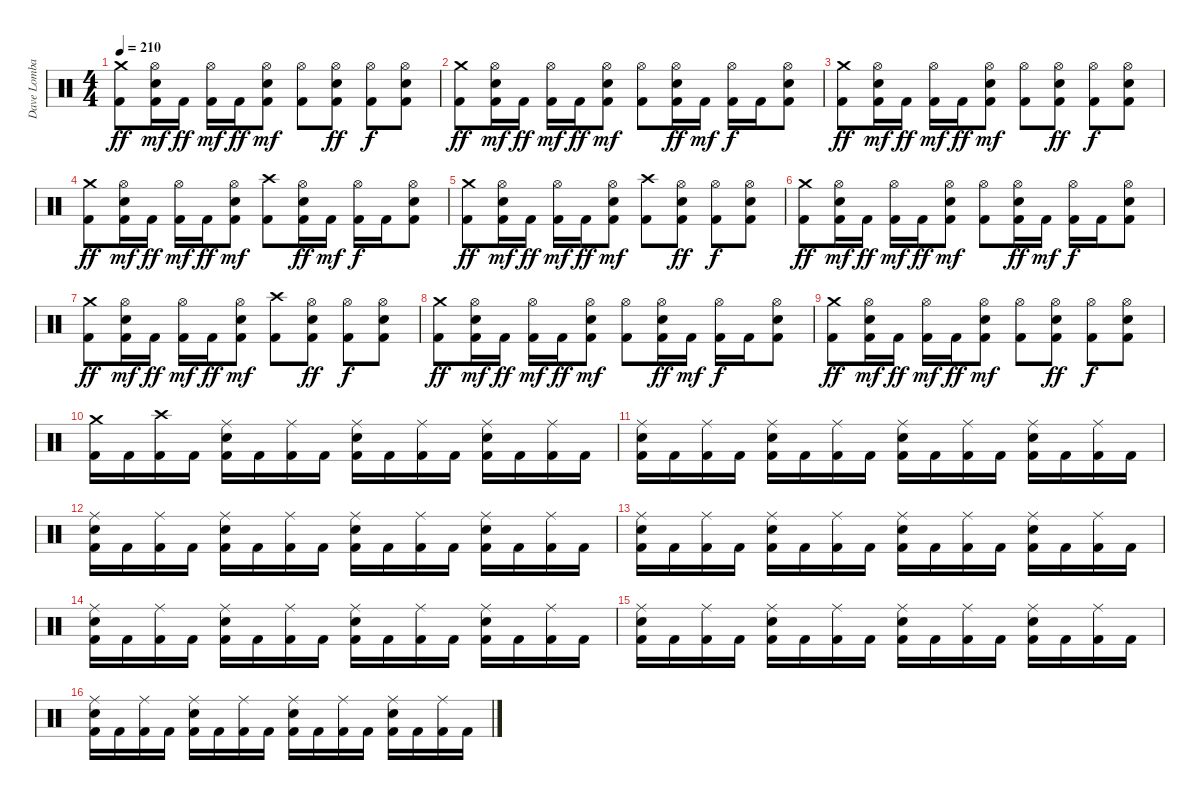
\track ("Dave Lombardo" "Dave Lomba") {instrument percussion}
\staff {score}
\articulation defaults
\ts (4 4)
\tempo 210
\clef neutral
\ks c
("Kick (hit) 2" "Crash medium (hit)").8{dy ff} ("Kick (hit) 2" "Electric Snare (hit)" "Hi-Hat (open)").16{dy mf} "Kick (hit) 2".16{dy ff} ("Kick (hit) 2" "Hi-Hat (open)").16{dy mf} "Kick (hit) 2".16{dy ff} ("Kick (hit) 2" "Electric Snare (hit)" "Hi-Hat (open)").8{dy mf} ("Kick (hit) 2" "Hi-Hat (open)").8 ("Kick (hit) 2" "Electric Snare (hit)" "Hi-Hat (open)").8{dy ff} ("Kick (hit) 2" "Hi-Hat (open)").8{dy f} ("Kick (hit) 2" "Electric Snare (hit)" "Hi-Hat (open)").8 |
("Kick (hit) 2" "Crash medium (hit)").8{dy ff} ("Kick (hit) 2" "Electric Snare (hit)" "Hi-Hat (open)").16{dy mf} "Kick (hit) 2".16{dy ff} ("Kick (hit) 2" "Hi-Hat (open)").16{dy mf} "Kick (hit) 2".16{dy ff} ("Kick (hit) 2" "Electric Snare (hit)" "Hi-Hat (open)").8{dy mf} ("Kick (hit) 2" "Hi-Hat (open)").8 ("Kick (hit) 2" "Electric Snare (hit)" "Hi-Hat (open)").16{dy ff} "Kick (hit) 2".16{dy mf} ("Kick (hit) 2" "Hi-Hat (open)").16{dy f} "Kick (hit) 2".16 ("Kick (hit) 2" "Electric Snare (hit)" "Hi-Hat (open)").8 |
("Kick (hit) 2" "Crash medium (hit)").8{dy ff} ("Kick (hit) 2" "Electric Snare (hit)" "Hi-Hat (open)").16{dy mf} "Kick (hit) 2".16{dy ff} ("Kick (hit) 2" "Hi-Hat (open)").16{dy mf} "Kick (hit) 2".16{dy ff} ("Kick (hit) 2" "Electric Snare (hit)" "Hi-Hat (open)").8{dy mf} ("Kick (hit) 2" "Hi-Hat (open)").8 ("Kick (hit) 2" "Electric Snare (hit)" "Hi-Hat (open)").8{dy ff} ("Kick (hit) 2" "Hi-Hat (open)").8{dy f} ("Kick (hit) 2" "Electric Snare (hit)" "Hi-Hat (open)").8 |
("Kick (hit) 2" "Crash medium (hit)").8{dy ff} ("Kick (hit) 2" "Electric Snare (hit)" "Hi-Hat (open)").16{dy mf} "Kick (hit) 2".16{dy ff} ("Kick (hit) 2" "Hi-Hat (open)").16{dy mf} "Kick (hit) 2".16{dy ff} ("Kick (hit) 2" "Electric Snare (hit)" "Hi-Hat (open)").8{dy mf} ("Kick (hit) 2" "Crash high (hit)").8 ("Kick (hit) 2" "Electric Snare (hit)" "Hi-Hat (open)").16{dy ff} "Kick (hit) 2".16{dy mf} ("Kick (hit) 2" "Hi-Hat (open)").16{dy f} "Kick (hit) 2".16 ("Kick (hit) 2" "Electric Snare (hit)" "Hi-Hat (open)").8 |
("Kick (hit) 2" "Crash medium (hit)").8{dy ff} ("Kick (hit) 2" "Electric Snare (hit)" "Hi-Hat (open)").16{dy mf} "Kick (hit) 2".16{dy ff} ("Kick (hit) 2" "Hi-Hat (open)").16{dy mf} "Kick (hit) 2".16{dy ff} ("Kick (hit) 2" "Electric Snare (hit)" "Hi-Hat (open)").8{dy mf} ("Kick (hit) 2" "Crash high (hit)").8 ("Kick (hit) 2" "Electric Snare (hit)" "Hi-Hat (open)").8{dy ff} ("Kick (hit) 2" "Hi-Hat (open)").8{dy f} ("Kick (hit) 2" "Electric Snare (hit)" "Hi-Hat (open)").8 |
("Kick (hit) 2" "Crash medium (hit)").8{dy ff} ("Kick (hit) 2" "Electric Snare (hit)" "Hi-Hat (open)").16{dy mf} "Kick (hit) 2".16{dy ff} ("Kick (hit) 2" "Hi-Hat (open)").16{dy mf} "Kick (hit) 2".16{dy ff} ("Kick (hit) 2" "Electric Snare (hit)" "Hi-Hat (open)").8{dy mf} ("Kick (hit) 2" "Hi-Hat (open)").8 ("Kick (hit) 2" "Electric Snare (hit)" "Hi-Hat (open)").16{dy ff} "Kick (hit) 2".16{dy mf} ("Kick (hit) 2" "Hi-Hat (open)").16{dy f} "Kick (hit) 2".16 ("Kick (hit) 2" "Electric Snare (hit)" "Hi-Hat (open)").8 |
("Kick (hit) 2" "Crash medium (hit)").8{dy ff} ("Kick (hit) 2" "Electric Snare (hit)" "Hi-Hat (open)").16{dy mf} "Kick (hit) 2".16{dy ff} ("Kick (hit) 2" "Hi-Hat (open)").16{dy mf} "Kick (hit) 2".16{dy ff} ("Kick (hit) 2" "Electric Snare (hit)" "Hi-Hat (open)").8{dy mf} ("Kick (hit) 2" "Crash high (hit)").8 ("Kick (hit) 2" "Electric Snare (hit)" "Hi-Hat (open)").8{dy ff} ("Kick (hit) 2" "Hi-Hat (open)").8{dy f} ("Kick (hit) 2" "Electric Snare (hit)" "Hi-Hat (open)").8 |
("Kick (hit) 2" "Crash medium (hit)").8{dy ff} ("Kick (hit) 2" "Electric Snare (hit)" "Hi-Hat (open)").16{dy mf} "Kick (hit) 2".16{dy ff} ("Kick (hit) 2" "Hi-Hat (open)").16{dy mf} "Kick (hit) 2".16{dy ff} ("Kick (hit) 2" "Electric Snare (hit)" "Hi-Hat (open)").8{dy mf} ("Kick (hit) 2" "Hi-Hat (open)").8 ("Kick (hit) 2" "Electric Snare (hit)" "Hi-Hat (open)").16{dy ff} "Kick (hit) 2".16{dy mf} ("Kick (hit) 2" "Hi-Hat (open)").16{dy f} "Kick (hit) 2".16 ("Kick (hit) 2" "Electric Snare (hit)" "Hi-Hat (open)").8 |
("Kick (hit) 2" "Crash medium (hit)").8{dy ff} ("Kick (hit) 2" "Electric Snare (hit)" "Hi-Hat (open)").16{dy mf} "Kick (hit) 2".16{dy ff} ("Kick (hit) 2" "Hi-Hat (open)").16{dy mf} "Kick (hit) 2".16{dy ff} ("Kick (hit) 2" "Electric Snare (hit)" "Hi-Hat (open)").8{dy mf} ("Kick (hit) 2" "Hi-Hat (open)").8 ("Kick (hit) 2" "Electric Snare (hit)" "Hi-Hat (open)").8{dy ff} ("Kick (hit) 2" "Hi-Hat (open)").8{dy f} ("Kick (hit) 2" "Electric Snare (hit)" "Hi-Hat (open)").8 |
("Kick (hit) 2" "Crash medium (hit)").16 "Kick (hit) 2".16 ("Kick (hit) 2" "Crash high (hit)").16 "Kick (hit) 2".16 ("Kick (hit) 2" "Electric Snare (hit)" "Ride (middle)").16 "Kick (hit) 2".16 ("Kick (hit) 2" "Ride (middle)").16 "Kick (hit) 2".16 ("Kick (hit) 2" "Electric Snare (hit)" "Ride (middle)").16 "Kick (hit) 2".16 ("Kick (hit) 2" "Ride (middle)").16 "Kick (hit) 2".16 ("Kick (hit) 2" "Electric Snare (hit)" "Ride (middle)").16 "Kick (hit) 2".16 ("Kick (hit) 2" "Ride (middle)").16 "Kick (hit) 2".16 |
("Kick (hit) 2" "Electric Snare (hit)" "Ride (middle)").16 "Kick (hit) 2".16 ("Kick (hit) 2" "Ride (middle)").16 "Kick (hit) 2".16 ("Kick (hit) 2" "Electric Snare (hit)" "Ride (middle)").16 "Kick (hit) 2".16 ("Kick (hit) 2" "Ride (middle)").16 "Kick (hit) 2".16 ("Kick (hit) 2" "Electric Snare (hit)" "Ride (middle)").16 "Kick (hit) 2".16 ("Kick (hit) 2" "Ride (middle)").16 "Kick (hit) 2".16 ("Kick (hit) 2" "Electric Snare (hit)" "Ride (middle)").16 "Kick (hit) 2".16 ("Kick (hit) 2" "Ride (middle)").16 "Kick (hit) 2".16 |
("Kick (hit) 2" "Electric Snare (hit)" "Ride (middle)").16 "Kick (hit) 2".16 ("Kick (hit) 2" "Ride (middle)").16 "Kick (hit) 2".16 ("Kick (hit) 2" "Electric Snare (hit)" "Ride (middle)").16 "Kick (hit) 2".16 ("Kick (hit) 2" "Ride (middle)").16 "Kick (hit) 2".16 ("Kick (hit) 2" "Electric Snare (hit)" "Ride (middle)").16 "Kick (hit) 2".16 ("Kick (hit) 2" "Ride (middle)").16 "Kick (hit) 2".16 ("Kick (hit) 2" "Electric Snare (hit)" "Ride (middle)").16 "Kick (hit) 2".16 ("Kick (hit) 2" "Ride (middle)").16 "Kick (hit) 2".16 |
("Kick (hit) 2" "Electric Snare (hit)" "Ride (middle)").16 "Kick (hit) 2".16 ("Kick (hit) 2" "Ride (middle)").16 "Kick (hit) 2".16 ("Kick (hit) 2" "Electric Snare (hit)" "Ride (middle)").16 "Kick (hit) 2".16 ("Kick (hit) 2" "Ride (middle)").16 "Kick (hit) 2".16 ("Kick (hit) 2" "Electric Snare (hit)" "Ride (middle)").16 "Kick (hit) 2".16 ("Kick (hit) 2" "Ride (middle)").16 "Kick (hit) 2".16 ("Kick (hit) 2" "Electric Snare (hit)" "Ride (middle)").16 "Kick (hit) 2".16 ("Kick (hit) 2" "Ride (middle)").16 "Kick (hit) 2".16 |
("Kick (hit) 2" "Electric Snare (hit)" "Ride (middle)").16 "Kick (hit) 2".16 ("Kick (hit) 2" "Ride (middle)").16 "Kick (hit) 2".16 ("Kick (hit) 2" "Electric Snare (hit)" "Ride (middle)").16 "Kick (hit) 2".16 ("Kick (hit) 2" "Ride (middle)").16 "Kick (hit) 2".16 ("Kick (hit) 2" "Electric Snare (hit)" "Ride (middle)").16 "Kick (hit) 2".16 ("Kick (hit) 2" "Ride (middle)").16 "Kick (hit) 2".16 ("Kick (hit) 2" "Electric Snare (hit)" "Ride (middle)").16 "Kick (hit) 2".16 ("Kick (hit) 2" "Ride (middle)").16 "Kick (hit) 2".16 |
("Kick (hit) 2" "Electric Snare (hit)" "Ride (middle)").16 "Kick (hit) 2".16 ("Kick (hit) 2" "Ride (middle)").16 "Kick (hit) 2".16 ("Kick (hit) 2" "Electric Snare (hit)" "Ride (middle)").16 "Kick (hit) 2".16 ("Kick (hit) 2" "Ride (middle)").16 "Kick (hit) 2".16 ("Kick (hit) 2" "Electric Snare (hit)" "Ride (middle)").16 "Kick (hit) 2".16 ("Kick (hit) 2" "Ride (middle)").16 "Kick (hit) 2".16 ("Kick (hit) 2" "Electric Snare (hit)" "Ride (middle)").16 "Kick (hit) 2".16 ("Kick (hit) 2" "Ride (middle)").16 "Kick (hit) 2".16 |
("Kick (hit) 2" "Electric Snare (hit)" "Ride (middle)").16 "Kick (hit) 2".16 ("Kick (hit) 2" "Ride (middle)").16 "Kick (hit) 2".16 ("Kick (hit) 2" "Electric Snare (hit)" "Ride (middle)").16 "Kick (hit) 2".16 ("Kick (hit) 2" "Ride (middle)").16 "Kick (hit) 2".16 ("Kick (hit) 2" "Electric Snare (hit)" "Ride (middle)").16 "Kick (hit) 2".16 ("Kick (hit) 2" "Ride (middle)").16 "Kick (hit) 2".16 ("Kick (hit) 2" "Electric Snare (hit)" "Ride (middle)").16 "Kick (hit) 2".16 ("Kick (hit) 2" "Ride (middle)").16 "Kick (hit) 2".16
